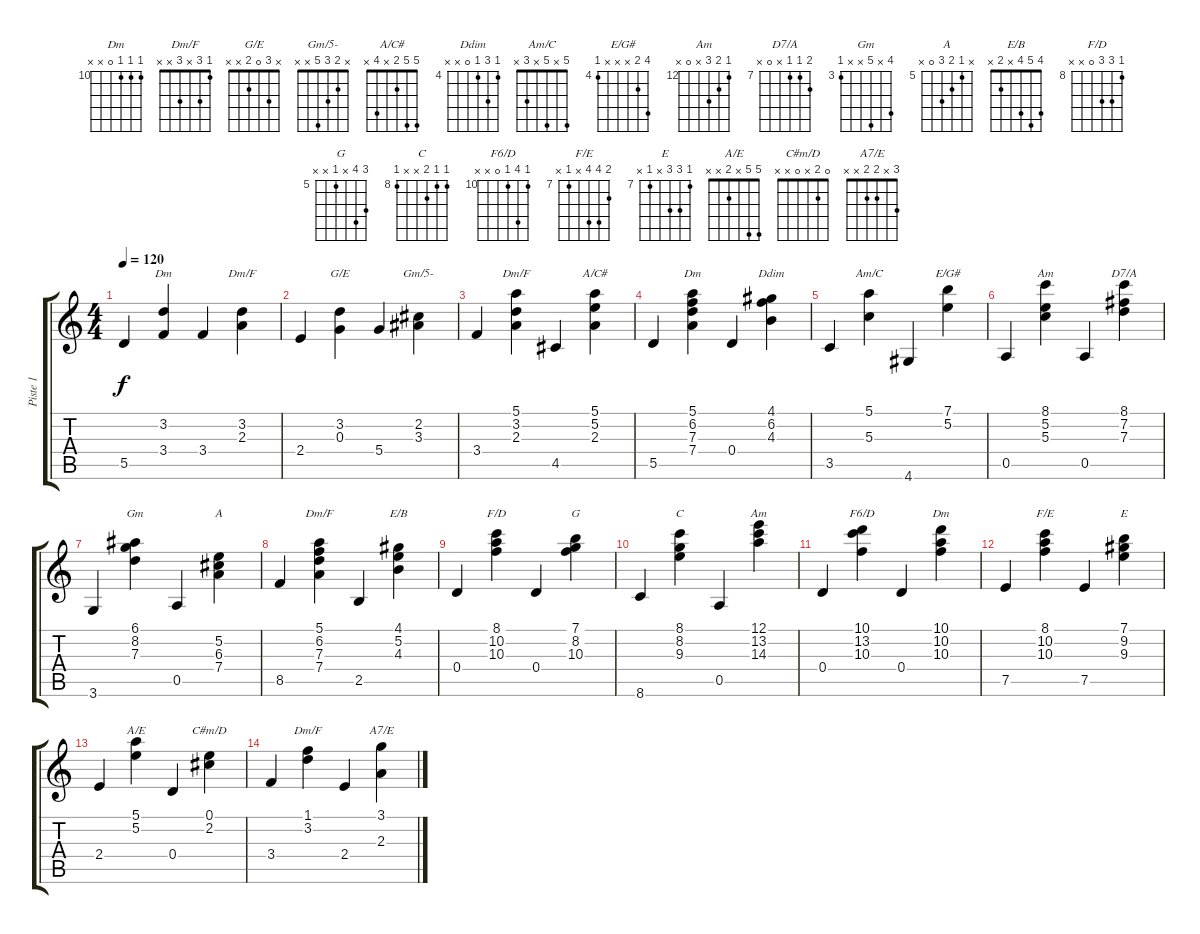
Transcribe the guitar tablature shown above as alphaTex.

\track ("Piste 1" "Piste 1") {instrument acousticguitarsteel}
\staff {score tabs}
\tuning (E4 B3 G3 D3 A2 E2) {hide}
\chord ("Dm" x 3 x 3 5 x)
\chord ("Dm/F" x 3 2 3 x x)
\chord ("G/E" x 3 0 2 x x)
\chord ("Gm/5-" x 2 3 5 x x)
\chord ("Dm/F" 5 3 2 3 x x)
\chord ("A/C#" 5 5 2 x 4 x)
\chord ("Dm" 5 6 7 7 5 x) {firstfret 5}
\chord ("Ddim" 4 6 4 0 x x) {firstfret 4}
\chord ("Am/C" 5 x 5 x 3 x)
\chord ("E/G#" 7 5 x x x 4) {firstfret 4}
\chord ("Am" 8 5 5 x 0 x) {firstfret 5}
\chord ("D7/A" 8 7 7 x 0 x) {firstfret 7}
\chord ("Gm" 6 x 7 x x 3) {firstfret 3}
\chord ("A" x 5 6 7 0 x) {firstfret 5}
\chord ("Dm/F" 5 6 7 7 8 x) {firstfret 5}
\chord ("E/B" 4 5 4 x 2 x)
\chord ("F/D" 8 10 10 0 x x) {firstfret 8}
\chord ("G" 7 8 x 5 x x) {firstfret 5}
\chord ("C" 8 8 9 x x 8) {firstfret 8}
\chord ("Am" 12 13 14 x 0 x) {firstfret 12}
\chord ("F6/D" 10 13 10 0 x x) {firstfret 10}
\chord ("Dm" 10 10 10 0 x x) {firstfret 10}
\chord ("F/E" 8 10 10 x 7 x) {firstfret 7}
\chord ("E" 7 9 9 x 7 x) {firstfret 7}
\chord ("A/E" 5 5 x 2 x x)
\chord ("C#m/D" 0 2 x 0 x x)
\chord ("Dm/F" 1 3 x 3 x x)
\chord ("A7/E" 3 x 2 2 x x)
\ts (4 4)
\tempo 120
\clef g2
\ks c
5.5.4{dy f instrument acousticguitarsteel} (3.2 3.4).4{ch "Dm"} 3.4.4 (3.2 2.3).4{ch "Dm/F"} |
2.4.4 (3.2 0.3).4{ch "G/E"} 5.4.4 (2.2 3.3).4{ch "Gm/5-"} |
3.4.4 (5.1 3.2 2.3).4{ch "Dm/F"} 4.5.4 (5.1 5.2 2.3).4{ch "A/C#"} |
5.5.4 (5.1 6.2 7.3 7.4).4{ch "Dm"} 0.4.4 (4.1 6.2 4.3).4{ch "Ddim"} |
3.5.4 (5.1 5.3).4{ch "Am/C"} 4.6.4 (7.1 5.2).4{ch "E/G#"} |
0.5.4 (8.1 5.2 5.3).4{ch "Am"} 0.5.4 (8.1 7.2 7.3).4{ch "D7/A"} |
3.6.4 (6.1 8.2 7.3).4{ch "Gm"} 0.5.4 (5.2 6.3 7.4).4{ch "A"} |
8.5.4 (5.1 6.2 7.3 7.4).4{ch "Dm/F"} 2.5.4 (4.1 5.2 4.3).4{ch "E/B"} |
0.4.4 (8.1 10.2 10.3).4{ch "F/D"} 0.4.4 (7.1 8.2 10.3).4{ch "G"} |
8.6.4 (8.1 8.2 9.3).4{ch "C"} 0.5.4 (12.1 13.2 14.3).4{ch "Am"} |
0.4.4 (10.1 13.2 10.3).4{ch "F6/D"} 0.4.4 (10.1 10.2 10.3).4{ch "Dm"} |
7.5.4 (8.1 10.2 10.3).4{ch "F/E"} 7.5.4 (7.1 9.2 9.3).4{ch "E"} |
2.4.4 (5.1 5.2).4{ch "A/E"} 0.4.4 (0.1 2.2).4{ch "C#m/D"} |
3.4.4 (1.1 3.2).4{ch "Dm/F"} 2.4.4 (3.1 2.3).4{ch "A7/E"}
